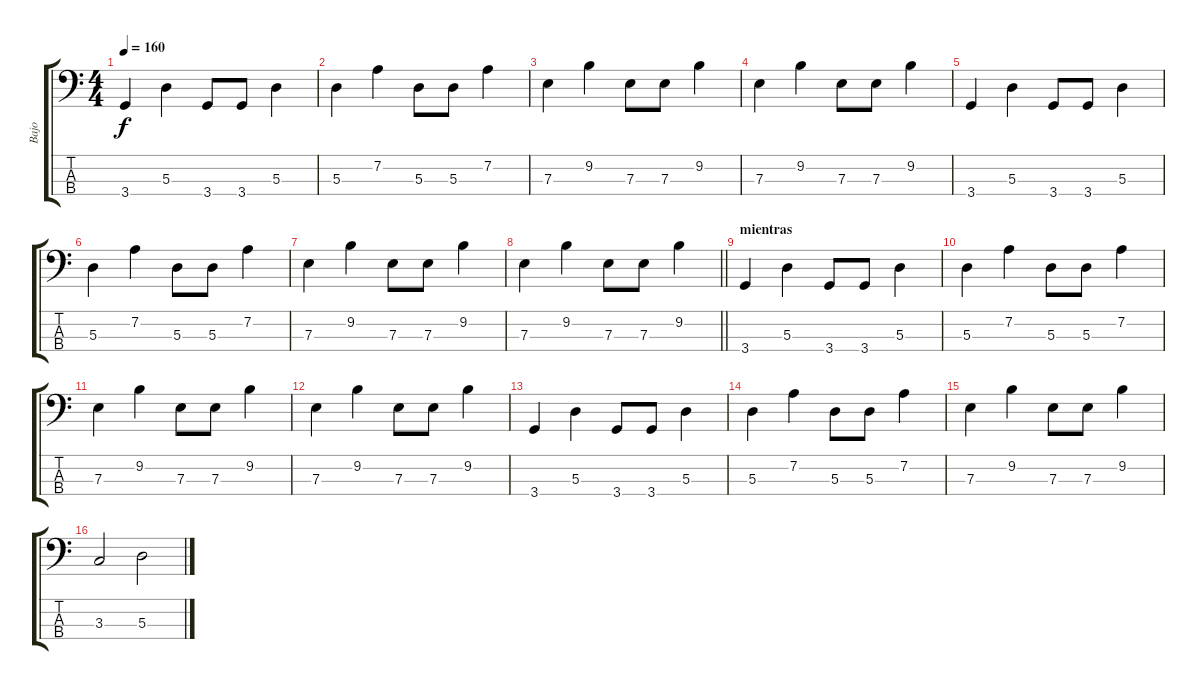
\track ("Bajo" "Bajo") {instrument electricbassfinger}
\staff {score tabs}
\tuning (G2 D2 A1 E1) {hide}
\ts (4 4)
\tempo 160
\clef f4
\ks c
3.4.4{dy f} 5.3.4 3.4.8 3.4.8 5.3.4 |
5.3.4 7.2.4 5.3.8 5.3.8 7.2.4 |
7.3.4 9.2.4 7.3.8 7.3.8 9.2.4 |
7.3.4 9.2.4 7.3.8 7.3.8 9.2.4 |
3.4.4 5.3.4 3.4.8 3.4.8 5.3.4 |
5.3.4 7.2.4 5.3.8 5.3.8 7.2.4 |
7.3.4 9.2.4 7.3.8 7.3.8 9.2.4 |
\barLineRight lightlight
7.3.4 9.2.4 7.3.8 7.3.8 9.2.4 |
\section ("" "mientras")
3.4.4 5.3.4 3.4.8 3.4.8 5.3.4 |
5.3.4 7.2.4 5.3.8 5.3.8 7.2.4 |
7.3.4 9.2.4 7.3.8 7.3.8 9.2.4 |
7.3.4 9.2.4 7.3.8 7.3.8 9.2.4 |
3.4.4 5.3.4 3.4.8 3.4.8 5.3.4 |
5.3.4 7.2.4 5.3.8 5.3.8 7.2.4 |
7.3.4 9.2.4 7.3.8 7.3.8 9.2.4 |
3.3.2 5.3.2
